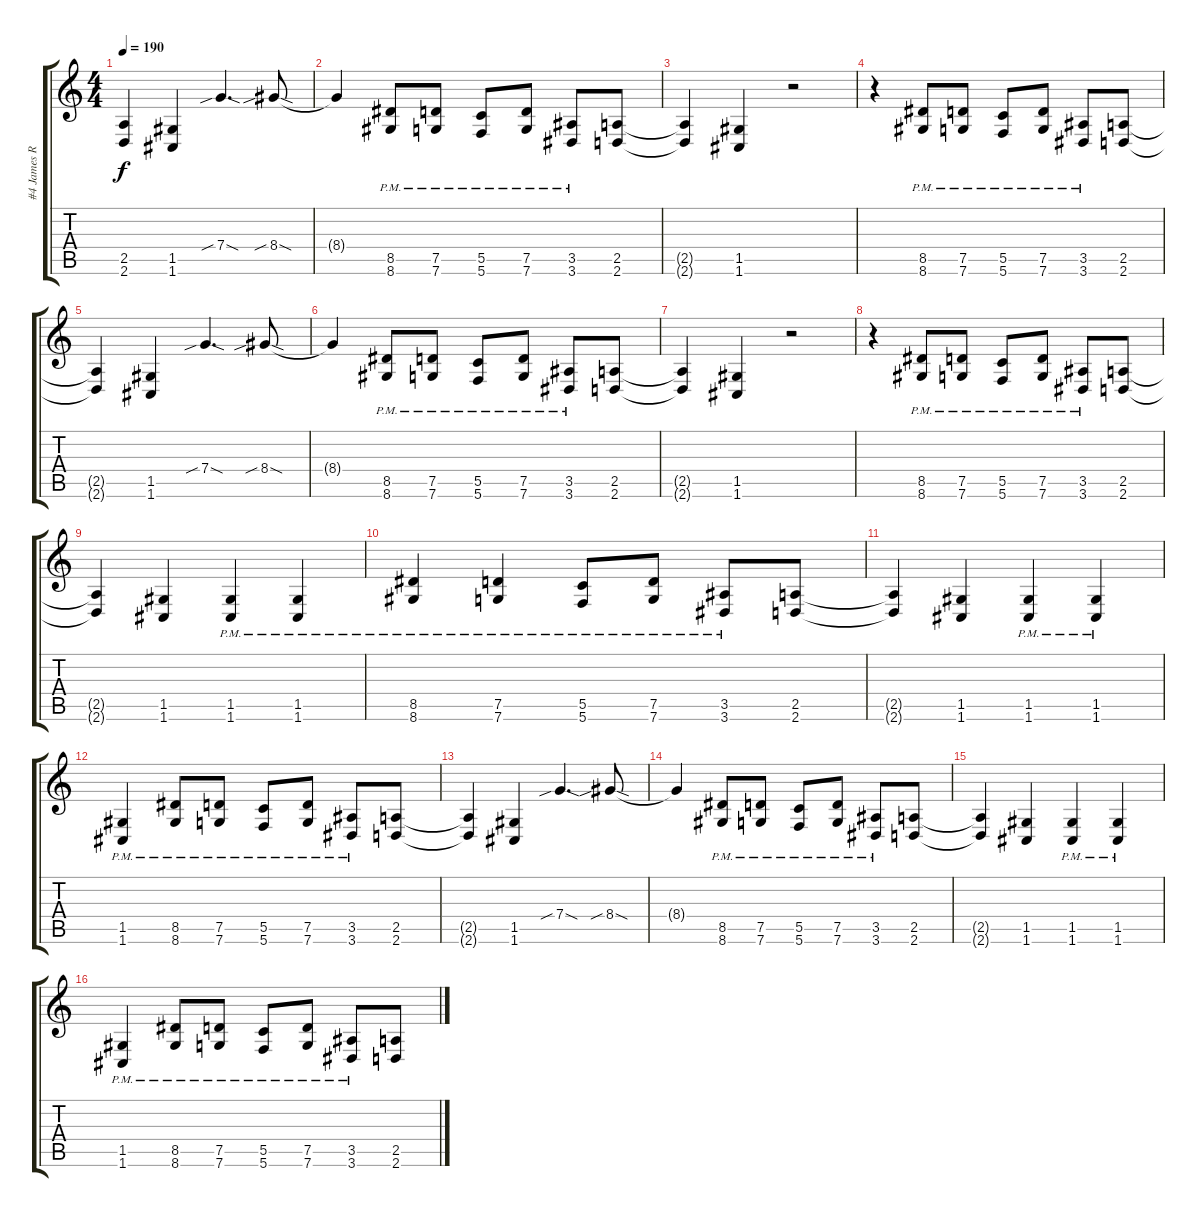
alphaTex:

\track ("#4 James Root" "#4 James R") {instrument distortionguitar}
\staff {score tabs}
\tuning (D4 A3 F3 C3 G2 C2) {hide}
\ts (4 4)
\tempo 190
\clef g2
\ks c
(2.5{t} 2.6{t}).4{dy f} (1.5 1.6).4 7.4{sib sod}.4{d} 8.4{sib sod}.8 |
8.4{t}.4 (8.5{pm} 8.6{pm}).8 (7.5{pm} 7.6{pm}).8 (5.5{pm} 5.6{pm}).8 (7.5{pm} 7.6{pm}).8 (3.5{pm} 3.6{pm}).8 (2.5 2.6).8 |
(2.5{t} 2.6{t}).4 (1.5 1.6).4 r.2 |
r.4 (8.5{pm} 8.6{pm}).8 (7.5{pm} 7.6{pm}).8 (5.5{pm} 5.6{pm}).8 (7.5{pm} 7.6{pm}).8 (3.5{pm} 3.6{pm}).8 (2.5 2.6).8 |
(2.5{t} 2.6{t}).4 (1.5 1.6).4 7.4{sib sod}.4{d} 8.4{sib sod}.8 |
8.4{t}.4 (8.5{pm} 8.6{pm}).8 (7.5{pm} 7.6{pm}).8 (5.5{pm} 5.6{pm}).8 (7.5{pm} 7.6{pm}).8 (3.5{pm} 3.6{pm}).8 (2.5 2.6).8 |
(2.5{t} 2.6{t}).4 (1.5 1.6).4 r.2 |
r.4 (8.5{pm} 8.6{pm}).8 (7.5{pm} 7.6{pm}).8 (5.5{pm} 5.6{pm}).8 (7.5{pm} 7.6{pm}).8 (3.5{pm} 3.6{pm}).8 (2.5 2.6).8 |
(2.5{t} 2.6{t}).4 (1.5 1.6).4 (1.5{pm} 1.6{pm}).4 (1.5{pm} 1.6{pm}).4 |
(8.5{pm} 8.6{pm}).4 (7.5{pm} 7.6{pm}).4 (5.5{pm} 5.6{pm}).8 (7.5{pm} 7.6{pm}).8 (3.5{pm} 3.6{pm}).8 (2.5 2.6).8 |
(2.5{t} 2.6{t}).4 (1.5 1.6).4 (1.5{pm} 1.6{pm}).4 (1.5{pm} 1.6{pm}).4 |
(1.5{pm} 1.6{pm}).4 (8.5{pm} 8.6{pm}).8 (7.5{pm} 7.6{pm}).8 (5.5{pm} 5.6{pm}).8 (7.5{pm} 7.6{pm}).8 (3.5{pm} 3.6{pm}).8 (2.5 2.6).8 |
(2.5{t} 2.6{t}).4 (1.5 1.6).4 7.4{sib sod}.4{d} 8.4{sib sod}.8 |
8.4{t}.4 (8.5{pm} 8.6{pm}).8 (7.5{pm} 7.6{pm}).8 (5.5{pm} 5.6{pm}).8 (7.5{pm} 7.6{pm}).8 (3.5{pm} 3.6{pm}).8 (2.5 2.6).8 |
(2.5{t} 2.6{t}).4 (1.5 1.6).4 (1.5{pm} 1.6{pm}).4 (1.5{pm} 1.6{pm}).4 |
(1.5{pm} 1.6{pm}).4 (8.5{pm} 8.6{pm}).8 (7.5{pm} 7.6{pm}).8 (5.5{pm} 5.6{pm}).8 (7.5{pm} 7.6{pm}).8 (3.5{pm} 3.6{pm}).8 (2.5 2.6).8
